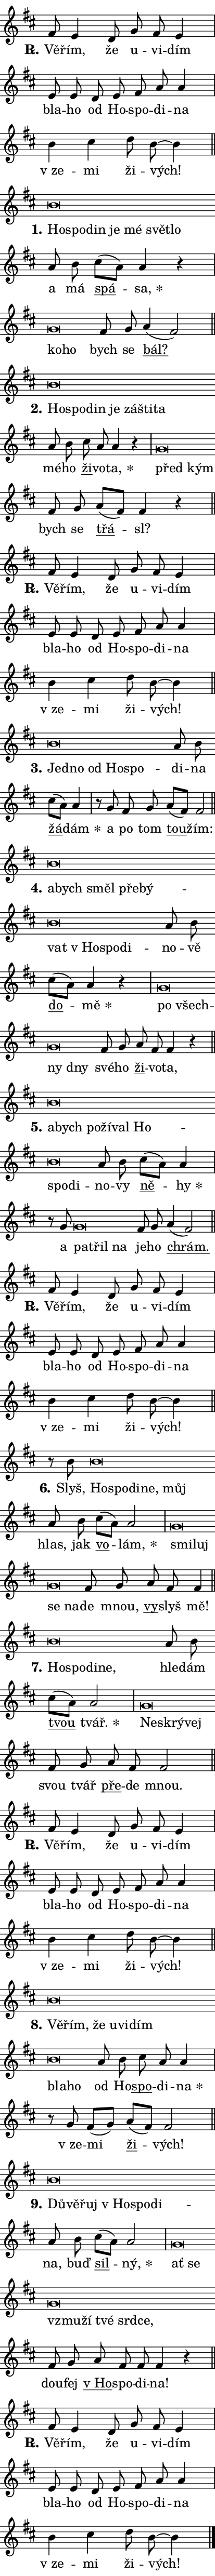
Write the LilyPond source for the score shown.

\version "2.22.1"
\header { tagline = "" }
\paper {
  indent = 0\cm
  top-margin = 0\cm
  right-margin = 0\cm
  bottom-margin = 0\cm
  left-margin = 0\cm
  paper-width = 7\cm
  page-breaking = #ly:one-page-breaking
  system-system-spacing.basic-distance = #11
  score-system-spacing.basic-distance = #11.3
  ragged-last = ##f
}


%% Author: Thomas Morley
%% https://lists.gnu.org/archive/html/lilypond-user/2020-05/msg00002.html
#(define (line-position grob)
"Returns position of @var[grob} in current system:
   @code{'start}, if at first time-step
   @code{'end}, if at last time-step
   @code{'middle} otherwise
"
  (let* ((col (ly:item-get-column grob))
         (ln (ly:grob-object col 'left-neighbor))
         (rn (ly:grob-object col 'right-neighbor))
         (col-to-check-left (if (ly:grob? ln) ln col))
         (col-to-check-right (if (ly:grob? rn) rn col))
         (break-dir-left
           (and
             (ly:grob-property col-to-check-left 'non-musical #f)
             (ly:item-break-dir col-to-check-left)))
         (break-dir-right
           (and
             (ly:grob-property col-to-check-right 'non-musical #f)
             (ly:item-break-dir col-to-check-right))))
        (cond ((eqv? 1 break-dir-left) 'start)
              ((eqv? -1 break-dir-right) 'end)
              (else 'middle))))

#(define (tranparent-at-line-position vctor)
  (lambda (grob)
  "Relying on @code{line-position} select the relevant enry from @var{vctor}.
Used to determine transparency,"
    (case (line-position grob)
      ((end) (not (vector-ref vctor 0)))
      ((middle) (not (vector-ref vctor 1)))
      ((start) (not (vector-ref vctor 2))))))

noteHeadBreakVisibility =
#(define-music-function (break-visibility)(vector?)
"Makes @code{NoteHead}s transparent relying on @var{break-visibility}"
#{
  \override NoteHead.transparent =
    #(tranparent-at-line-position break-visibility)
#})

#(define delete-ledgers-for-transparent-note-heads
  (lambda (grob)
    "Reads whether a @code{NoteHead} is transparent.
If so this @code{NoteHead} is removed from @code{'note-heads} from
@var{grob}, which is supposed to be @code{LedgerLineSpanner}.
As a result ledgers are not printed for this @code{NoteHead}"
    (let* ((nhds-array (ly:grob-object grob 'note-heads))
           (nhds-list
             (if (ly:grob-array? nhds-array)
                 (ly:grob-array->list nhds-array)
                 '()))
           ;; Relies on the transparent-property being done before
           ;; Staff.LedgerLineSpanner.after-line-breaking is executed.
           ;; This is fragile ...
           (to-keep
             (remove
               (lambda (nhd)
                 (ly:grob-property nhd 'transparent #f))
               nhds-list)))
      ;; TODO find a better method to iterate over grob-arrays, similiar
      ;; to filter/remove etc for lists
      ;; For now rebuilt from scratch
      (set! (ly:grob-object grob 'note-heads)  '())
      (for-each
        (lambda (nhd)
          (ly:pointer-group-interface::add-grob grob 'note-heads nhd))
        to-keep))))

hideNotes = {
  \noteHeadBreakVisibility #begin-of-line-visible
}
unHideNotes = {
  \noteHeadBreakVisibility #all-visible
}

% work-around for resetting accidentals
% https://lilypond.org/doc/v2.23/Documentation/notation/displaying-rhythms#unmetered-music
cadenzaMeasure = {
  \cadenzaOff
  \partial 1024 s1024
  \cadenzaOn
}

#(define-markup-command (accent layout props text) (markup?)
  "Underline accented syllable"
  (interpret-markup layout props
    #{\markup \override #'(offset . 4.3) \underline { #text }#}))

responsum = \markup \concat {
  "R" \hspace #-1.05 \path #0.1 #'((moveto 0 0.07) (lineto 0.9 0.8)) \hspace #0.05 "."
}

\layout {
    \context {
        \Staff
        \remove "Time_signature_engraver"
        \override LedgerLineSpanner.after-line-breaking = #delete-ledgers-for-transparent-note-heads
    }
    \context {
        \Voice {
            \override NoteHead.output-attributes = #'((class . "notehead"))
            \override Hairpin.height = #0.55
        }
    }
    \context {
        \Lyrics {
            \override StanzaNumber.output-attributes = #'((class . "stanzanumber"))
            \override LyricSpace.minimum-distance = #0.9
            \override LyricText.font-name = #"TeX Gyre Schola"
            \override LyricText.font-size = 1
            \override StanzaNumber.font-name = #"TeX Gyre Schola Bold"
            \override StanzaNumber.font-size = 1
        }
    }
}

% magnetic-lyrics.ily
%
%   written by
%     Jean Abou Samra <jean@abou-samra.fr>
%     Werner Lemberg <wl@gnu.org>
%
%   adapted by
%     Jiri Hon <jiri.hon@gmail.com>
%
% Version 2022-Apr-15

% https://www.mail-archive.com/lilypond-user@gnu.org/msg149350.html

#(define (Left_hyphen_pointer_engraver context)
   "Collect syllable-hyphen-syllable occurrences in lyrics and store
them in properties.  This engraver only looks to the left.  For
example, if the lyrics input is @code{foo -- bar}, it does the
following.

@itemize @bullet
@item
Set the @code{text} property of the @code{LyricHyphen} grob between
@q{foo} and @q{bar} to @code{foo}.

@item
Set the @code{left-hyphen} property of the @code{LyricText} grob with
text @q{foo} to the @code{LyricHyphen} grob between @q{foo} and
@q{bar}.
@end itemize

Use this auxiliary engraver in combination with the
@code{lyric-@/text::@/apply-@/magnetic-@/offset!} hook."
   (let ((hyphen #f)
         (text #f))
     (make-engraver
      (acknowledgers
       ((lyric-syllable-interface engraver grob source-engraver)
        (set! text grob)))
      (end-acknowledgers
       ((lyric-hyphen-interface engraver grob source-engraver)
        ;(when (not (grob::has-interface grob 'lyric-space-interface))
          (set! hyphen grob)));)
      ((stop-translation-timestep engraver)
       (when (and text hyphen)
         (ly:grob-set-object! text 'left-hyphen hyphen))
       (set! text #f)
       (set! hyphen #f)))))

#(define (lyric-text::apply-magnetic-offset! grob)
   "If the space between two syllables is less than the value in
property @code{LyricText@/.details@/.squash-threshold}, move the right
syllable to the left so that it gets concatenated with the left
syllable.

Use this function as a hook for
@code{LyricText@/.after-@/line-@/breaking} if the
@code{Left_@/hyphen_@/pointer_@/engraver} is active."
   (let ((hyphen (ly:grob-object grob 'left-hyphen #f)))
     (when hyphen
       (let ((left-text (ly:spanner-bound hyphen LEFT)))
         (when (grob::has-interface left-text 'lyric-syllable-interface)
           (let* ((common (ly:grob-common-refpoint grob left-text X))
                  (this-x-ext (ly:grob-extent grob common X))
                  (left-x-ext
                   (begin
                     ;; Trigger magnetism for left-text.
                     (ly:grob-property left-text 'after-line-breaking)
                     (ly:grob-extent left-text common X)))
                  ;; `delta` is the gap width between two syllables.
                  (delta (- (interval-start this-x-ext)
                            (interval-end left-x-ext)))
                  (details (ly:grob-property grob 'details))
                  (threshold (assoc-get 'squash-threshold details 0.2)))
             (when (< delta threshold)
               (let* (;; We have to manipulate the input text so that
                      ;; ligatures crossing syllable boundaries are not
                      ;; disabled.  For languages based on the Latin
                      ;; script this is essentially a beautification.
                      ;; However, for non-Western scripts it can be a
                      ;; necessity.
                      (lt (ly:grob-property left-text 'text))
                      (rt (ly:grob-property grob 'text))
                      (is-space (grob::has-interface hyphen 'lyric-space-interface))
                      (space (if is-space " " ""))
                      (space-markup (grob-interpret-markup grob " "))
                      (space-size (interval-length (ly:stencil-extent space-markup X)))
                      (extra-delta (if is-space space-size 0))
                      ;; Append new syllable.
                      (ltrt-space (if (and (string? lt) (string? rt))
                                (string-append lt space rt)
                                (make-concat-markup (list lt space rt))))
                      ;; Right-align `ltrt` to the right side.
                      (ltrt-space-markup (grob-interpret-markup
                               grob
                               (make-translate-markup
                                (cons (interval-length this-x-ext) 0)
                                (make-right-align-markup ltrt-space)))))
                 (begin
                   ;; Don't print `left-text`.
                   (ly:grob-set-property! left-text 'stencil #f)
                   ;; Set text and stencil (which holds all collected
                   ;; syllables so far) and shift it to the left.
                   (ly:grob-set-property! grob 'text ltrt-space)
                   (ly:grob-set-property! grob 'stencil ltrt-space-markup)
                   (ly:grob-translate-axis! grob (- (- delta extra-delta)) X))))))))))


#(define (lyric-hyphen::displace-bounds-first grob)
   ;; Make very sure this callback isn't triggered too early.
   (let ((left (ly:spanner-bound grob LEFT))
         (right (ly:spanner-bound grob RIGHT)))
     (ly:grob-property left 'after-line-breaking)
     (ly:grob-property right 'after-line-breaking)
     (ly:lyric-hyphen::print grob)))

squashThreshold = #0.4

\layout {
  \context {
    \Lyrics
    \consists #Left_hyphen_pointer_engraver
    \override LyricText.after-line-breaking =
      #lyric-text::apply-magnetic-offset!
    \override LyricHyphen.stencil = #lyric-hyphen::displace-bounds-first
    \override LyricText.details.squash-threshold = \squashThreshold
    \override LyricHyphen.minimum-distance = 0
    \override LyricHyphen.minimum-length = \squashThreshold
  }
}

squash = \override LyricText.details.squash-threshold = 9999
unSquash = \override LyricText.details.squash-threshold = \squashThreshold

left = \override LyricText.self-alignment-X = #LEFT
unLeft = \revert LyricText.self-alignment-X

starOffset = #(lambda (grob) 
                (let ((x_offset (ly:self-alignment-interface::aligned-on-x-parent grob)))
                  (if (= x_offset 0) 0 (+ x_offset 1.2))))

star = #(define-music-function (syllable)(string?)
"Append star separator at the end of a syllable"
#{
  \once \override LyricText.X-offset = #starOffset
  \lyricmode { \markup {
    #syllable
    \override #'((font-name . "TeX Gyre Schola Bold")) \hspace #0.2 \lower #0.65 \larger "*"
  } }
#})

starAccent = #(define-music-function (syllable)(string?)
"Append star separator at the end of a syllable and make accent"
#{
  \once \override LyricText.X-offset = #starOffset
  \lyricmode { \markup {
    \accent #syllable
    \override #'((font-name . "TeX Gyre Schola Bold")) \hspace #0.2 \lower #0.65 \larger "*"
  } }
#})

breath = #(define-music-function (syllable)(string?)
"Append breathing indicator at the end of a syllable"
#{
  \lyricmode { \markup { #syllable "+" } }
#})

optionalBreath = #(define-music-function (syllable)(string?)
"Append optional breathing indicator at the end of a syllable"
#{
  \lyricmode { \markup { #syllable "(+)" } }
#})


\score {
    <<
        \new Voice = "melody" { \cadenzaOn \key d \major \relative { fis'8 e4 d8 g fis e4 \cadenzaMeasure \bar "|" e8 e d e \bar "" fis a a4 \cadenzaMeasure \bar "|" b cis d8 b~ b4 \cadenzaMeasure \bar "||" \break } }
        \new Lyrics \lyricsto "melody" { \lyricmode { \set stanza = \responsum
Vě -- řím, že u -- vi -- dím bla -- ho od Ho -- spo -- di -- na "v ze" -- mi ži -- vých! } }
    >>
    \layout {}
}

\score {
    <<
        \new Voice = "melody" { \cadenzaOn \key d \major \relative { b'\breve*1/16 \hideNotes \breve*1/16 \bar "" \breve*1/16 \bar "" \breve*1/16 \bar "" \breve*1/16 \bar "" \breve*1/16 \breve*1/16 \bar "" \unHideNotes a8 b \bar "" cis[( a)] a4 r \cadenzaMeasure \bar "|" g\breve*1/16 \hideNotes \breve*1/16 \bar "" \unHideNotes fis8 g \bar "" a4( fis2) \cadenzaMeasure \bar "||" \break } }
        \new Lyrics \lyricsto "melody" { \lyricmode { \set stanza = "1."
\left Ho -- \squash spo -- din je mé svět -- lo \unLeft \unSquash a má \markup \accent spá -- \star sa, \left ko -- \squash ho \unLeft \unSquash bych se \markup \accent bál? } }
    >>
    \layout {}
}

\score {
    <<
        \new Voice = "melody" { \cadenzaOn \key d \major \relative { b'\breve*1/16 \hideNotes \breve*1/16 \bar "" \breve*1/16 \bar "" \breve*1/16 \bar "" \breve*1/16 \bar "" \breve*1/16 \breve*1/16 \bar "" \unHideNotes a8 b \bar "" cis a a4 r \cadenzaMeasure \bar "|" g\breve*1/16 \hideNotes \breve*1/16 \bar "" \unHideNotes fis8 g \bar "" a[( fis)] fis4 r \cadenzaMeasure \bar "||" \break } }
        \new Lyrics \lyricsto "melody" { \lyricmode { \set stanza = "2."
\left Ho -- \squash spo -- din je zá -- šti -- ta \unLeft \unSquash mé -- ho \markup \accent ži -- vo -- \star ta, \left před \squash kým \unLeft \unSquash bych se \markup \accent třá -- sl? } }
    >>
    \layout {}
}

\score {
    <<
        \new Voice = "melody" { \cadenzaOn \key d \major \relative { fis'8 e4 d8 g fis e4 \cadenzaMeasure \bar "|" e8 e d e \bar "" fis a a4 \cadenzaMeasure \bar "|" b cis d8 b~ b4 \cadenzaMeasure \bar "||" \break } }
        \new Lyrics \lyricsto "melody" { \lyricmode { \set stanza = \responsum
Vě -- řím, že u -- vi -- dím bla -- ho od Ho -- spo -- di -- na "v ze" -- mi ži -- vých! } }
    >>
    \layout {}
}

\score {
    <<
        \new Voice = "melody" { \cadenzaOn \key d \major \relative { b'\breve*1/16 \hideNotes \breve*1/16 \bar "" \breve*1/16 \bar "" \breve*1/16 \breve*1/16 \bar "" \unHideNotes a8 b \bar "" cis[( a)] a4 \cadenzaMeasure \bar "|" r8 g8 fis8 g \bar "" a[( fis)] fis2 \cadenzaMeasure \bar "||" \break } }
        \new Lyrics \lyricsto "melody" { \lyricmode { \set stanza = "3."
\left Jed -- \squash no od Ho -- spo -- \unLeft \unSquash di -- na \markup \accent žá -- \star dám a po tom \markup \accent tou -- žím: } }
    >>
    \layout {}
}

\score {
    <<
        \new Voice = "melody" { \cadenzaOn \key d \major \relative { b'\breve*1/16 \hideNotes \breve*1/16 \bar "" \breve*1/16 \bar "" \breve*1/16 \bar "" \breve*1/16 \bar "" \breve*1/16 \bar "" \breve*1/16 \bar "" \breve*1/16 \breve*1/16 \bar "" \unHideNotes a8 b \bar "" cis[( a)] a4 r \cadenzaMeasure \bar "|" g\breve*1/16 \hideNotes \breve*1/16 \bar "" \breve*1/16 \breve*1/16 \bar "" \unHideNotes fis8 g \bar "" a8 fis fis4 r \cadenzaMeasure \bar "||" \break } }
        \new Lyrics \lyricsto "melody" { \lyricmode { \set stanza = "4."
\left a -- \squash bych směl pře -- bý -- vat "v Ho" -- spo -- di -- \unLeft \unSquash no -- vě \markup \accent do -- \star mě \left po \squash všech -- ny dny \unLeft \unSquash své -- ho \markup \accent ži -- vo -- ta, } }
    >>
    \layout {}
}

\score {
    <<
        \new Voice = "melody" { \cadenzaOn \key d \major \relative { b'\breve*1/16 \hideNotes \breve*1/16 \bar "" \breve*1/16 \bar "" \breve*1/16 \bar "" \breve*1/16 \bar "" \breve*1/16 \bar "" \breve*1/16 \breve*1/16 \bar "" \unHideNotes a8 b \bar "" cis[( a)] a4 \cadenzaMeasure \bar "|" r8 g g\breve*1/16 \hideNotes \breve*1/16 \breve*1/16 \bar "" \unHideNotes fis8 g \bar "" a4( fis2) \cadenzaMeasure \bar "||" \break } }
        \new Lyrics \lyricsto "melody" { \lyricmode { \set stanza = "5."
\left a -- \squash bych po -- ží -- val Ho -- spo -- di -- \unLeft \unSquash no -- vy \markup \accent ně -- \star hy a \left pa -- \squash třil na \unLeft \unSquash je -- ho \markup \accent chrám. } }
    >>
    \layout {}
}

\score {
    <<
        \new Voice = "melody" { \cadenzaOn \key d \major \relative { fis'8 e4 d8 g fis e4 \cadenzaMeasure \bar "|" e8 e d e \bar "" fis a a4 \cadenzaMeasure \bar "|" b cis d8 b~ b4 \cadenzaMeasure \bar "||" \break } }
        \new Lyrics \lyricsto "melody" { \lyricmode { \set stanza = \responsum
Vě -- řím, že u -- vi -- dím bla -- ho od Ho -- spo -- di -- na "v ze" -- mi ži -- vých! } }
    >>
    \layout {}
}

\score {
    <<
        \new Voice = "melody" { \cadenzaOn \key d \major \relative { r8 b'8 b\breve*1/16 \hideNotes \breve*1/16 \bar "" \breve*1/16 \bar "" \breve*1/16 \breve*1/16 \bar "" \unHideNotes a8 b \bar "" cis[( a)] a2 \cadenzaMeasure \bar "|" g\breve*1/16 \hideNotes \breve*1/16 \bar "" \breve*1/16 \breve*1/16 \bar "" \unHideNotes fis8 g \bar "" a fis fis4 \cadenzaMeasure \bar "||" \break } }
        \new Lyrics \lyricsto "melody" { \lyricmode { \set stanza = "6."
Slyš, \left Ho -- \squash spo -- di -- ne, můj \unLeft \unSquash hlas, jak \markup \accent vo -- \star lám, \left smi -- \squash luj se na -- \unLeft \unSquash de mnou, \markup \accent vy -- slyš mě! } }
    >>
    \layout {}
}

\score {
    <<
        \new Voice = "melody" { \cadenzaOn \key d \major \relative { b'\breve*1/16 \hideNotes \breve*1/16 \bar "" \breve*1/16 \breve*1/16 \bar "" \unHideNotes a8 b \bar "" cis[( a)] a2 \cadenzaMeasure \bar "|" g\breve*1/16 \hideNotes \breve*1/16 \breve*1/16 \bar "" \unHideNotes fis8 g \bar "" a fis fis2 \cadenzaMeasure \bar "||" \break } }
        \new Lyrics \lyricsto "melody" { \lyricmode { \set stanza = "7."
\left Ho -- \squash spo -- di -- ne, \unLeft \unSquash hle -- dám \markup \accent tvou \star tvář. \left Ne -- \squash skrý -- vej \unLeft \unSquash svou tvář \markup \accent pře -- de mnou. } }
    >>
    \layout {}
}

\score {
    <<
        \new Voice = "melody" { \cadenzaOn \key d \major \relative { fis'8 e4 d8 g fis e4 \cadenzaMeasure \bar "|" e8 e d e \bar "" fis a a4 \cadenzaMeasure \bar "|" b cis d8 b~ b4 \cadenzaMeasure \bar "||" \break } }
        \new Lyrics \lyricsto "melody" { \lyricmode { \set stanza = \responsum
Vě -- řím, že u -- vi -- dím bla -- ho od Ho -- spo -- di -- na "v ze" -- mi ži -- vých! } }
    >>
    \layout {}
}

\score {
    <<
        \new Voice = "melody" { \cadenzaOn \key d \major \relative { b'\breve*1/16 \hideNotes \breve*1/16 \bar "" \breve*1/16 \bar "" \breve*1/16 \bar "" \breve*1/16 \bar "" \breve*1/16 \bar "" \breve*1/16 \breve*1/16 \bar "" \unHideNotes a8 b \bar "" cis a a4 \cadenzaMeasure \bar "|" r8 g8 fis8[( g)] \bar "" a[( fis)] fis2 \cadenzaMeasure \bar "||" \break } }
        \new Lyrics \lyricsto "melody" { \lyricmode { \set stanza = "8."
\left Vě -- \squash řím, že u -- vi -- dím bla -- ho \unLeft \unSquash od Ho -- \markup \accent spo -- di -- \star na "v ze" -- mi \markup \accent ži -- vých! } }
    >>
    \layout {}
}

\score {
    <<
        \new Voice = "melody" { \cadenzaOn \key d \major \relative { b'\breve*1/16 \hideNotes \breve*1/16 \bar "" \breve*1/16 \bar "" \breve*1/16 \bar "" \breve*1/16 \breve*1/16 \bar "" \unHideNotes a8 b \bar "" cis[( a)] a2 \cadenzaMeasure \bar "|" g\breve*1/16 \hideNotes \breve*1/16 \bar "" \breve*1/16 \bar "" \breve*1/16 \bar "" \breve*1/16 \bar "" \breve*1/16 \breve*1/16 \bar "" \unHideNotes fis8 g \bar "" a fis fis fis4 r \cadenzaMeasure \bar "||" \break } }
        \new Lyrics \lyricsto "melody" { \lyricmode { \set stanza = "9."
\left Dů -- \squash vě -- řuj "v Ho" -- spo -- di -- \unLeft \unSquash na, buď \markup \accent sil -- \star ný, \left ať \squash se vzmu -- ží tvé srd -- ce, \unLeft \unSquash dou -- fej \markup \accent "v Ho" -- spo -- di -- na! } }
    >>
    \layout {}
}

\score {
    <<
        \new Voice = "melody" { \cadenzaOn \key d \major \relative { fis'8 e4 d8 g fis e4 \cadenzaMeasure \bar "|" e8 e d e \bar "" fis a a4 \cadenzaMeasure \bar "|" b cis d8 b~ b4 \cadenzaMeasure \bar "||" \break } \bar "|." }
        \new Lyrics \lyricsto "melody" { \lyricmode { \set stanza = \responsum
Vě -- řím, že u -- vi -- dím bla -- ho od Ho -- spo -- di -- na "v ze" -- mi ži -- vých! } }
    >>
    \layout {}
}
